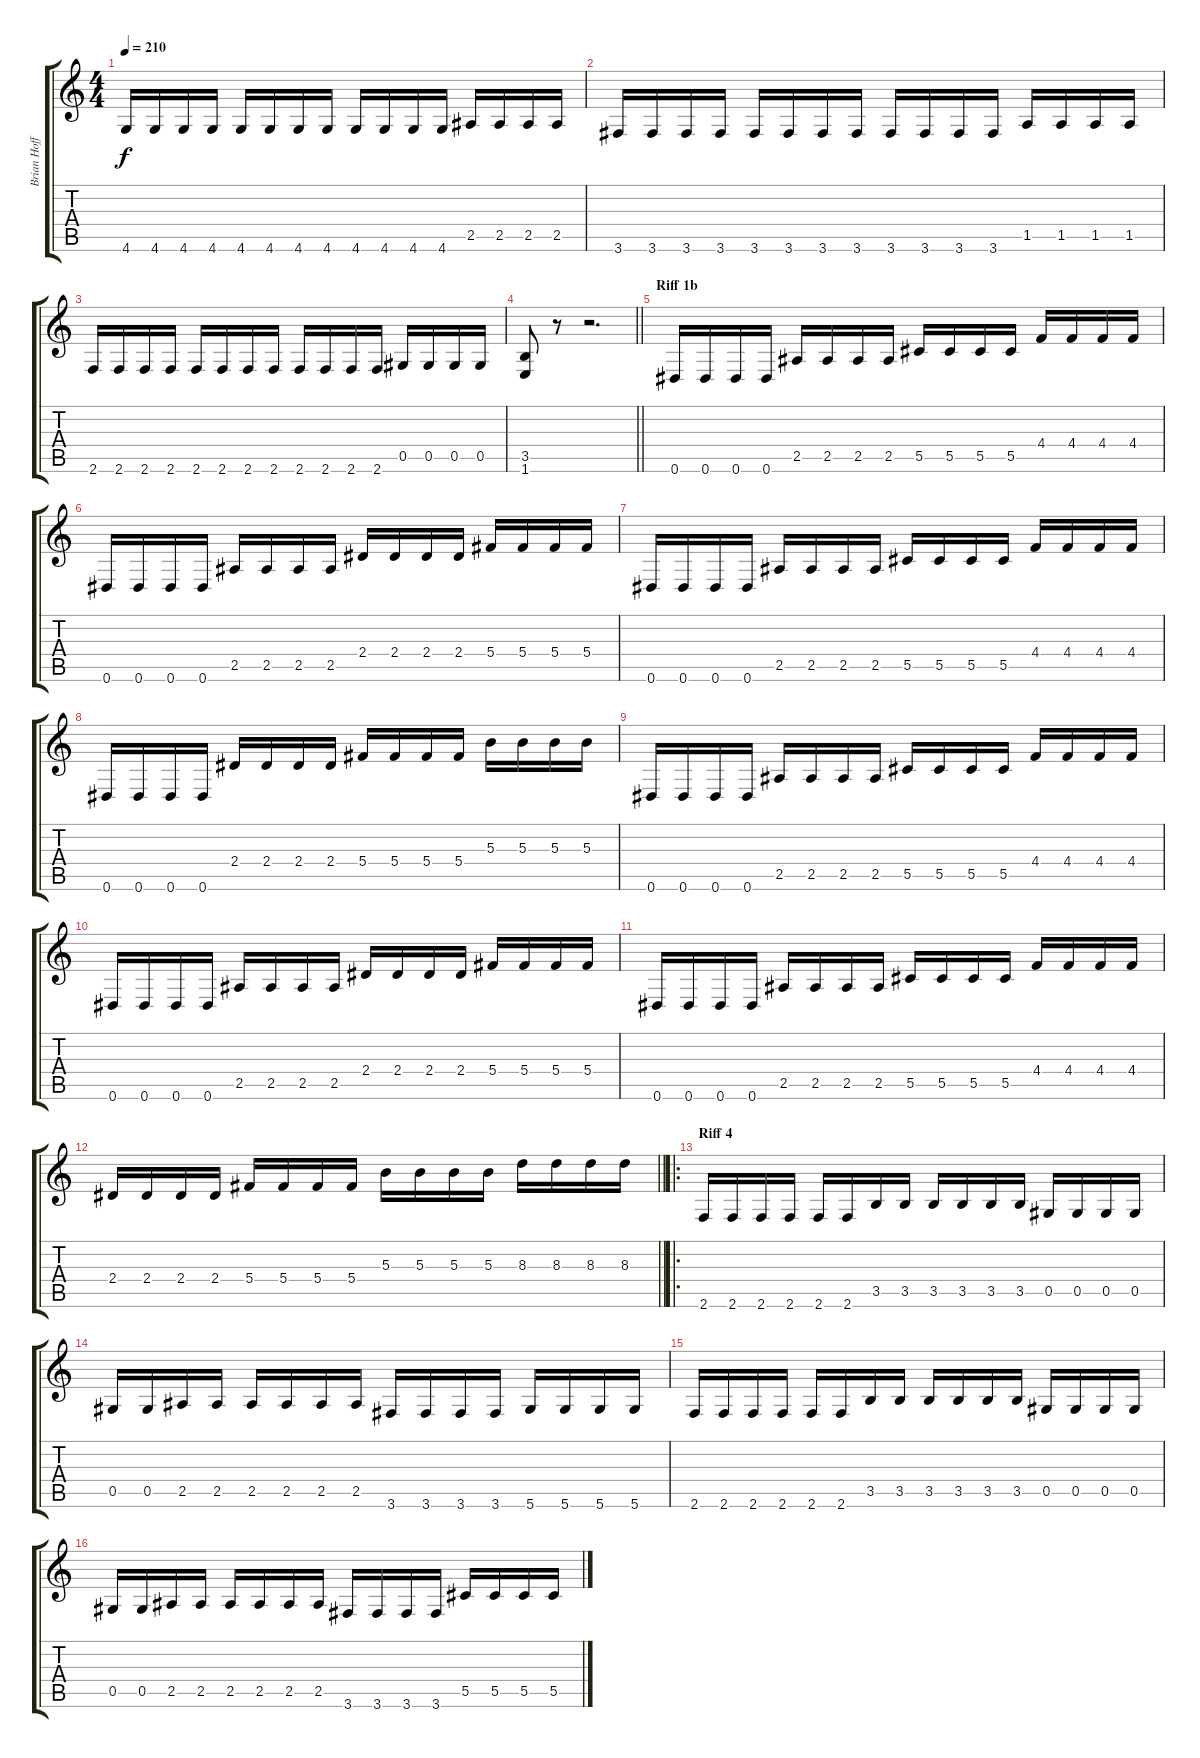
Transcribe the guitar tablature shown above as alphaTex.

\track ("Brian Hoffman" "Brian Hoff") {instrument distortionguitar}
\staff {score tabs}
\tuning (Eb4 Bb3 Gb3 Db3 Ab2 Eb2) {hide}
\ts (4 4)
\tempo 210
\clef g2
\ks c
4.6.16{dy f} 4.6.16 4.6.16 4.6.16 4.6.16 4.6.16 4.6.16 4.6.16 4.6.16 4.6.16 4.6.16 4.6.16 2.5.16 2.5.16 2.5.16 2.5.16 |
3.6.16 3.6.16 3.6.16 3.6.16 3.6.16 3.6.16 3.6.16 3.6.16 3.6.16 3.6.16 3.6.16 3.6.16 1.5.16 1.5.16 1.5.16 1.5.16 |
2.6.16 2.6.16 2.6.16 2.6.16 2.6.16 2.6.16 2.6.16 2.6.16 2.6.16 2.6.16 2.6.16 2.6.16 0.5.16 0.5.16 0.5.16 0.5.16 |
\barLineRight lightlight
(3.5 1.6).8 r.8 r.2{d} |
\section ("" "Riff 1b")
0.6.16 0.6.16 0.6.16 0.6.16 2.5.16 2.5.16 2.5.16 2.5.16 5.5.16 5.5.16 5.5.16 5.5.16 4.4.16 4.4.16 4.4.16 4.4.16 |
0.6.16 0.6.16 0.6.16 0.6.16 2.5.16 2.5.16 2.5.16 2.5.16 2.4.16 2.4.16 2.4.16 2.4.16 5.4.16 5.4.16 5.4.16 5.4.16 |
0.6.16 0.6.16 0.6.16 0.6.16 2.5.16 2.5.16 2.5.16 2.5.16 5.5.16 5.5.16 5.5.16 5.5.16 4.4.16 4.4.16 4.4.16 4.4.16 |
0.6.16 0.6.16 0.6.16 0.6.16 2.4.16 2.4.16 2.4.16 2.4.16 5.4.16 5.4.16 5.4.16 5.4.16 5.3.16 5.3.16 5.3.16 5.3.16 |
0.6.16 0.6.16 0.6.16 0.6.16 2.5.16 2.5.16 2.5.16 2.5.16 5.5.16 5.5.16 5.5.16 5.5.16 4.4.16 4.4.16 4.4.16 4.4.16 |
0.6.16 0.6.16 0.6.16 0.6.16 2.5.16 2.5.16 2.5.16 2.5.16 2.4.16 2.4.16 2.4.16 2.4.16 5.4.16 5.4.16 5.4.16 5.4.16 |
0.6.16 0.6.16 0.6.16 0.6.16 2.5.16 2.5.16 2.5.16 2.5.16 5.5.16 5.5.16 5.5.16 5.5.16 4.4.16 4.4.16 4.4.16 4.4.16 |
\barLineRight lightlight
2.4.16 2.4.16 2.4.16 2.4.16 5.4.16 5.4.16 5.4.16 5.4.16 5.3.16 5.3.16 5.3.16 5.3.16 8.3.16 8.3.16 8.3.16 8.3.16 |
\ro
\section ("" "Riff 4")
2.6.16 2.6.16 2.6.16 2.6.16 2.6.16 2.6.16 3.5.16 3.5.16 3.5.16 3.5.16 3.5.16 3.5.16 0.5.16 0.5.16 0.5.16 0.5.16 |
0.5.16 0.5.16 2.5.16 2.5.16 2.5.16 2.5.16 2.5.16 2.5.16 3.6.16 3.6.16 3.6.16 3.6.16 5.6.16 5.6.16 5.6.16 5.6.16 |
2.6.16 2.6.16 2.6.16 2.6.16 2.6.16 2.6.16 3.5.16 3.5.16 3.5.16 3.5.16 3.5.16 3.5.16 0.5.16 0.5.16 0.5.16 0.5.16 |
0.5.16 0.5.16 2.5.16 2.5.16 2.5.16 2.5.16 2.5.16 2.5.16 3.6.16 3.6.16 3.6.16 3.6.16 5.5.16 5.5.16 5.5.16 5.5.16
